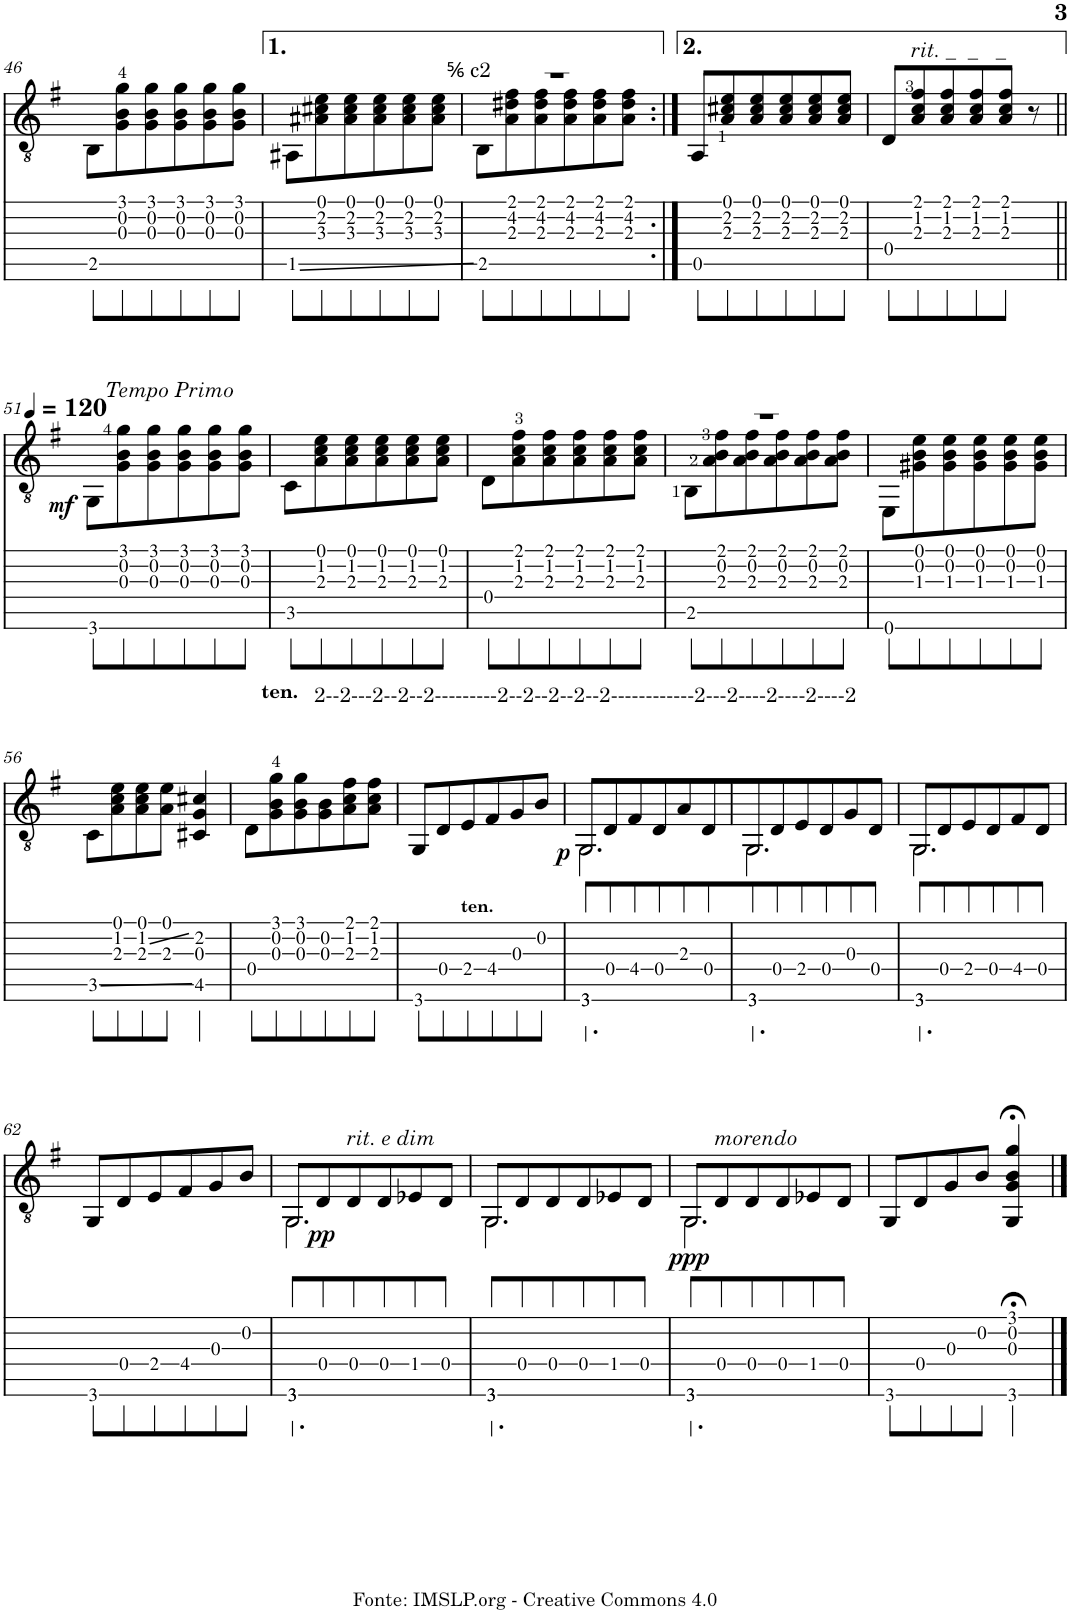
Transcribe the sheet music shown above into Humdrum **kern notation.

**kern	**kern	**dynam
*part2	*part1	*part1
*staff2	*staff1	*staff1
*I"Chitarra classica (Intavolatura)	*I"Chitarra classica	*
!!LO:PB:g=z
*	*clefGv2	*
*k[f#]	*k[f#]	*
*M3/4	*M3/4	*
=46	=46	=46
8BB\L	8BB\L	.
8G\ 8B\ 8g\	8G\ 8B\ 8g\	.
8G\ 8B\ 8g\	8G\ 8B\ 8g\	.
8G\ 8B\ 8g\	8G\ 8B\ 8g\	.
8G\ 8B\ 8g\	8G\ 8B\ 8g\	.
8G\ 8B\ 8g\J	8G\ 8B\ 8g\J	.
=47	=47	=47
8AA#X\L	8AA#X\L	.
8A#X\ 8c#X\ 8e\	8A#X\ 8c#X\ 8e\	.
8A#\ 8c#\ 8e\	8A#\ 8c#\ 8e\	.
8A#\ 8c#\ 8e\	8A#\ 8c#\ 8e\	.
8A#\ 8c#\ 8e\	8A#\ 8c#\ 8e\	.
8A#\ 8c#\ 8e\J	8A#\ 8c#\ 8e\J	.
=48	=48	=48
*^	*^	*
!	!	!LO:TX:a:t=⅚ c2	!	!
2.r	8BB\L	2.r	8BB\L	.
.	8A\ 8d#X\ 8f#\	.	8A\ 8d#X\ 8f#\	.
.	8A\ 8d#\ 8f#\	.	8A\ 8d#\ 8f#\	.
.	8A\ 8d#\ 8f#\	.	8A\ 8d#\ 8f#\	.
.	8A\ 8d#\ 8f#\	.	8A\ 8d#\ 8f#\	.
.	8A\ 8d#\ 8f#\J	.	8A\ 8d#\ 8f#\J	.
*v	*v	*	*	*
*	*v	*v	*
=49:|!	=49:|!	=49:|!
8AA\L	8AA/L	.
8A\ 8c#X\ 8e\	8A/ 8c#X/ 8e/	.
8A\ 8c#\ 8e\	8A/ 8c#/ 8e/	.
8A\ 8c#\ 8e\	8A/ 8c#/ 8e/	.
8A\ 8c#\ 8e\	8A/ 8c#/ 8e/	.
8A\ 8c#\ 8e\J	8A/ 8c#/ 8e/J	.
=50	=50	=50
8D\L	8D/L	.
!	!LO:TX:a:i:t=rit. _  _   _	!
8A\ 8c\ 8f#\	8A/ 8c/ 8f#/	.
8A\ 8c\ 8f#\	8A/ 8c/ 8f#/	.
8A\ 8c\ 8f#\	8A/ 8c/ 8f#/	.
8A\ 8c\ 8f#\J	8A/ 8c/ 8f#/J	.
8r	8r	.
!!LO:LB:g=z
=51||	=51||	=51||
*	*MM120	*
!	!LO:TX:a:i:t=Tempo Primo	!
!	!	!LO:DY:b
8GG\L	8GG\L	mf
8G\ 8B\ 8g\	8G\ 8B\ 8g\	.
8G\ 8B\ 8g\	8G\ 8B\ 8g\	.
8G\ 8B\ 8g\	8G\ 8B\ 8g\	.
8G\ 8B\ 8g\	8G\ 8B\ 8g\	.
8G\ 8B\ 8g\J	8G\ 8B\ 8g\J	.
=52	=52	=52
!LO:TX:b:B:t=ten.	!	!
8C\L	8C\L	.
!LO:TX:b:t=2--2---2--2--2---------2--2--2--2--2------------2---2----2----2----2	!	!
8A\ 8c\ 8e\	8A\ 8c\ 8e\	.
8A\ 8c\ 8e\	8A\ 8c\ 8e\	.
8A\ 8c\ 8e\	8A\ 8c\ 8e\	.
8A\ 8c\ 8e\	8A\ 8c\ 8e\	.
8A\ 8c\ 8e\J	8A\ 8c\ 8e\J	.
=53	=53	=53
8D\L	8D\L	.
8A\ 8c\ 8f#\	8A\ 8c\ 8f#\	.
8A\ 8c\ 8f#\	8A\ 8c\ 8f#\	.
8A\ 8c\ 8f#\	8A\ 8c\ 8f#\	.
8A\ 8c\ 8f#\	8A\ 8c\ 8f#\	.
8A\ 8c\ 8f#\J	8A\ 8c\ 8f#\J	.
=54	=54	=54
*^	*^	*
2.r	8BB\L	2.r	8BB\L	.
.	8A\ 8B\ 8f#\	.	8A\ 8B\ 8f#\	.
.	8A\ 8B\ 8f#\	.	8A\ 8B\ 8f#\	.
.	8A\ 8B\ 8f#\	.	8A\ 8B\ 8f#\	.
.	8A\ 8B\ 8f#\	.	8A\ 8B\ 8f#\	.
.	8A\ 8B\ 8f#\J	.	8A\ 8B\ 8f#\J	.
*v	*v	*	*	*
*	*v	*v	*
=55	=55	=55
8EE\L	8EE\L	.
8G#X\ 8B\ 8e\	8G#X\ 8B\ 8e\	.
8G#\ 8B\ 8e\	8G#\ 8B\ 8e\	.
8G#\ 8B\ 8e\	8G#\ 8B\ 8e\	.
8G#\ 8B\ 8e\	8G#\ 8B\ 8e\	.
8G#\ 8B\ 8e\J	8G#\ 8B\ 8e\J	.
!!LO:LB:g=z
=56	=56	=56
8C\L	8C\L	.
8A\ 8c\ 8e\	8A\ 8c\ 8e\	.
8A\ 8c\ 8e\	8A\ 8c\ 8e\	.
8A\ 8e\J	8A\ 8e\J	.
4C#X\ 4G\ 4c#X\	4C#X/ 4G/ 4c#X/	.
=57	=57	=57
8D\L	8D\L	.
8G\ 8B\ 8g\	8G\ 8B\ 8g\	.
8G\ 8B\ 8g\	8G\ 8B\ 8g\	.
8G\ 8B\	8G\ 8B\	.
8A\ 8c\ 8f#\	8A\ 8c\ 8f#\	.
8A\ 8c\ 8f#\J	8A\ 8c\ 8f#\J	.
=58	=58	=58
8GG\L	8GG/L	.
8D\	8D/	.
!LO:TX:a:B:t=ten.	!	!
8E\	8E/	.
8F#\	8F#/	.
8G\	8G/	.
!	!	!LO:DY:b
8B\J	8B/J	p
=59	=59	=59
!LO:N:head=open	!LO:N:head=open	!
*^	*^	*
8GG/L	2.GG\	8GG/L	2.GG\	.
8D/	.	8D/	.	.
8F#/	.	8F#/	.	.
8D/	.	8D/	.	.
8A/	.	8A/	.	.
8D/	.	8D/	.	.
=60	=60	=60	=60	=60
!LO:N:head=open	!	!LO:N:head=open	!	!
8GG/	2.GG\	8GG/	2.GG\	.
8D/	.	8D/	.	.
8E/	.	8E/	.	.
8D/	.	8D/	.	.
8G/	.	8G/	.	.
8D/J	.	8D/J	.	.
=61	=61	=61	=61	=61
!LO:N:head=open	!	!LO:N:head=open	!	!
8GG/L	2.GG\	8GG/L	2.GG\	.
8D/	.	8D/	.	.
8E/	.	8E/	.	.
8D/	.	8D/	.	.
8F#/	.	8F#/	.	.
8D/J	.	8D/J	.	.
*v	*v	*	*	*
*	*v	*v	*
!!LO:LB:g=z
=62	=62	=62
8GG\L	8GG/L	.
8D\	8D/	.
8E\	8E/	.
8F#\	8F#/	.
8G\	8G/	.
8B\J	8B/J	.
=63	=63	=63
!LO:N:head=open	!LO:N:head=open	!
*^	*^	*
8GG/L	2.GG\	8GG/L	2.GG\	.
!	!	!	!	!LO:DY:b
8D/	.	8D/	.	pp
!	!	!LO:TX:a:i:t=rit. e dim	!	!
8D/	.	8D/	.	.
8D/	.	8D/	.	.
8E-X/	.	8E-X/	.	.
8D/J	.	8D/J	.	.
=64	=64	=64	=64	=64
!LO:N:head=open	!	!LO:N:head=open	!	!
8GG/L	2.GG\	8GG/L	2.GG\	.
8D/	.	8D/	.	.
8D/	.	8D/	.	.
8D/	.	8D/	.	.
8E-X/	.	8E-X/	.	.
8D/J	.	8D/J	.	.
=65	=65	=65	=65	=65
!LO:N:head=open	!	!LO:N:head=open	!	!LO:DY:b
8GG/L	2.GG\	8GG/L	2.GG\	ppp
!	!	!LO:TX:a:i:t=morendo	!	!
8D/	.	8D/	.	.
8D/	.	8D/	.	.
8D/	.	8D/	.	.
8E-X/	.	8E-X/	.	.
8D/J	.	8D/J	.	.
*v	*v	*	*	*
*	*v	*v	*
=66	=66	=66
8GG\L	8GG/L	.
8D\	8D/	.
8G\	8G/	.
8B\J	8B/J	.
4GG\;< 4G\;< 4B\;< 4g\;<	4GG/;< 4G/;< 4B/;< 4g/;<	.
==	==	==
*-	*-	*-
